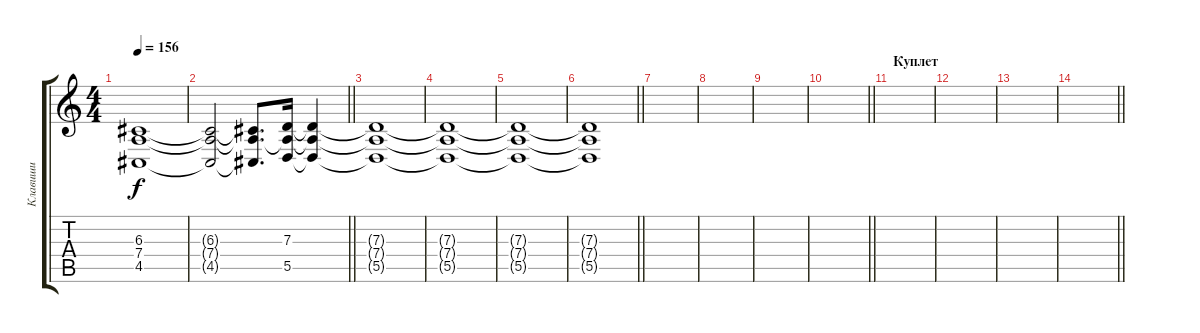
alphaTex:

\track ("Клавиши" "Клавиши") {instrument choiraahs}
\staff {score tabs}
\tuning (E4 B3 G3 D3 A2 E2) {hide}
\ts (4 4)
\tempo 156
\clef g2
\ks c
(6.3{t} 7.4{t} 4.5{t}).1{dy f} |
\barLineRight lightlight
(6.3{t} 7.4{t} 4.5{t}).2 (6.3{t} 7.4{t} 4.5{t}).8{d} (7.3 7.4{t} 5.5).16 (7.3{t} 7.4{t} 5.5{t}).4 |
(7.3{t} 7.4{t} 5.5{t}).1 |
(7.3{t} 7.4{t} 5.5{t}).1 |
(7.3{t} 7.4{t} 5.5{t}).1 |
\barLineRight lightlight
(7.3{t} 7.4{t} 5.5{t}).1 |
|
|
|
\barLineRight lightlight
|
\section ("" "Куплет")
|
|
|
\barLineRight lightlight
